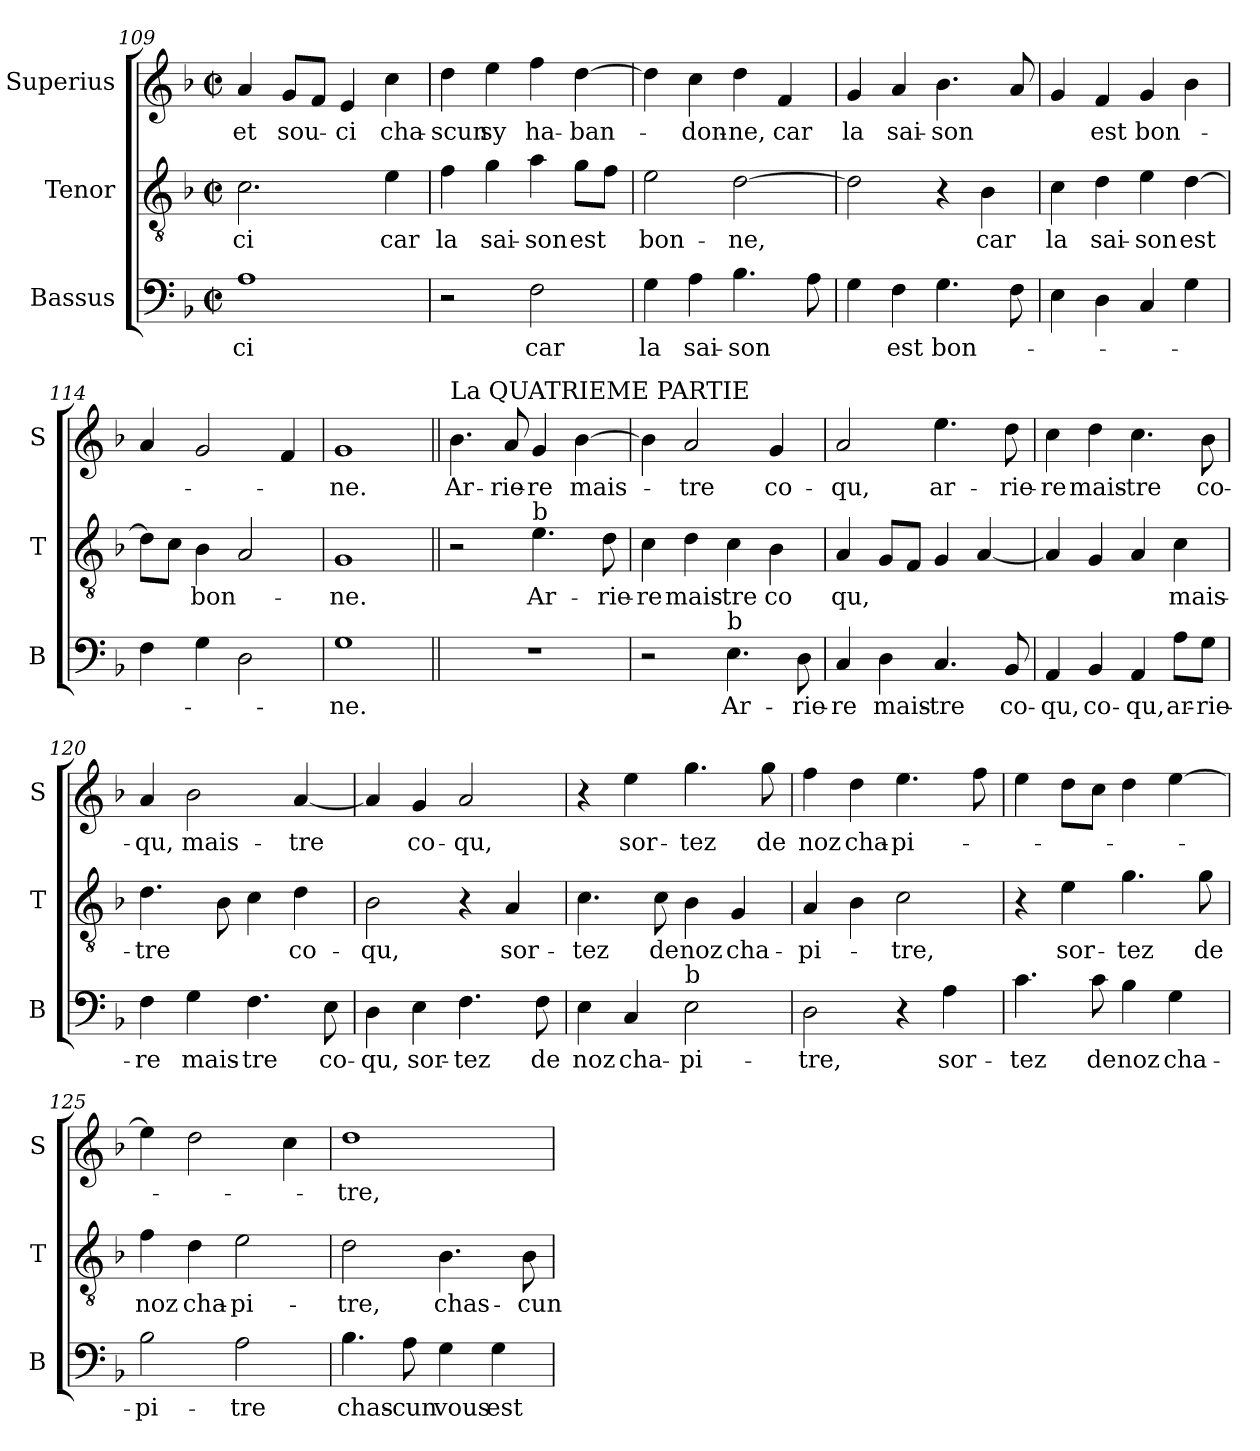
**kern	**text	**kern	**text	**kern	**text
*part3	*part3	*part2	*part2	*part1	*part1
*staff3	*staff3	*staff2	*staff2	*staff1	*staff1
*I"Bassus	*	*I"Tenor	*	*I"Superius	*
*I'B	*	*I'T	*	*I'S	*
*clefF4	*	*clefGv2	*	*clefG2	*
*k[b-]	*	*k[b-]	*	*k[b-]	*
*F:	*	*F:	*	*F:	*
*M2/2	*	*M2/2	*	*M2/2	*
*met(c|)	*	*met(c|)	*	*met(c|)	*
=109	=109	=109	=109	=109	=109
!	!LO:LY:b	!	!LO:LY:b	!	!LO:LY:b
1A	-ci	2.c\	-ci	4a/	et
!	!	!	!	!	!LO:LY:b
.	.	.	.	8g/L	sou-
.	.	.	.	8f/J	.
!	!	!	!	!	!LO:LY:b
.	.	.	.	4e/	-ci
!	!	!	!LO:LY:b	!	!LO:LY:b
.	.	4e\	car	4cc\	cha-
=110	=110	=110	=110	=110	=110
!	!	!	!LO:LY:b	!	!LO:LY:b
2r	.	4f\	la	4dd\	-scun
!	!	!	!LO:LY:b	!	!LO:LY:b
.	.	4g\	sai-	4ee\	sy
!	!LO:LY:b	!	!LO:LY:b	!	!LO:LY:b
2F\	car	4a\	-son	4ff\	ha-
!	!	!	!LO:LY:b	!	!LO:LY:b
.	.	8g\L	est	[4dd\	-ban-
.	.	8f\J	.	.	.
!!LO:PB:g=z
=111	=111	=111	=111	=111	=111
!	!LO:LY:b	!	!LO:LY:b	!	!
4G\	la	2e\	bon-	4dd\]	.
!	!LO:LY:b	!	!	!	!LO:LY:b
4A\	sai-	.	.	4cc\	-don-
!	!LO:LY:b	!	!LO:LY:b	!	!LO:LY:b
4.B-\	-son	[2d\	-ne,	4dd\	-ne,
!	!	!	!	!	!LO:LY:b
.	.	.	.	4f/	car
8A\	.	.	.	.	.
=112	=112	=112	=112	=112	=112
!	!	!	!	!	!LO:LY:b
4G\	.	2d\]	.	4g/	la
!	!LO:LY:b	!	!	!	!LO:LY:b
4F\	est	.	.	4a/	sai-
!	!LO:LY:b	!	!	!	!LO:LY:b
4.G\	bon-	4r	.	4.b-\	-son
!	!	!	!LO:LY:b	!	!
.	.	4B-\	car	.	.
8F\	.	.	.	8a/	.
=113	=113	=113	=113	=113	=113
!	!	!	!LO:LY:b	!	!
4E\	.	4c\	la	4g/	.
!	!	!	!LO:LY:b	!	!LO:LY:b
4D\	.	4d\	sai-	4f/	est
!	!	!	!LO:LY:b	!	!LO:LY:b
4C/	.	4e\	-son	4g/	bon-
!	!	!	!LO:LY:b	!	!
4G\	.	[4d\	est	4b-\	.
=114	=114	=114	=114	=114	=114
4F\	.	8d\L]	.	4a/	.
.	.	8c\J	.	.	.
!	!	!	!LO:LY:b	!	!
4G\	.	4B-\	bon-	2g/	.
2D\	.	2A/	.	.	.
.	.	.	.	4f/	.
=115	=115	=115	=115	=115	=115
!	!LO:LY:b	!	!LO:LY:b	!	!LO:LY:b
1G	-ne.	1G	-ne.	1g	-ne.
!!LO:LB:g=z
=116||	=116||	=116||	=116||	=116||	=116||
!	!	!	!	!LO:TX:a:t=La QUATRIEME PARTIE	!
!	!	!	!	!	!LO:LY:b
1r	.	2r	.	4.b-\	Ar-
!	!	!	!	!	!LO:LY:b
.	.	.	.	8a/	-rie-
!	!	!LO:TX:a:t=b	!	!	!
!	!	!	!LO:LY:b	!	!LO:LY:b
.	.	4.e\	Ar-	4g/	-re
!	!	!	!	!	!LO:LY:b
.	.	.	.	[4b-\	mais-
!	!	!	!LO:LY:b	!	!
.	.	8d\	-rie-	.	.
=117	=117	=117	=117	=117	=117
!	!	!	!LO:LY:b	!	!
2r	.	4c\	-re	4b-\]	.
!	!	!	!LO:LY:b	!	!LO:LY:b
.	.	4d\	mais-	2a/	-tre
!LO:TX:a:t=b	!	!	!	!	!
!	!LO:LY:b	!	!LO:LY:b	!	!
4.E\	Ar-	4c\	-tre	.	.
!	!	!	!LO:LY:b	!	!LO:LY:b
.	.	4B-\	co	4g/	co-
!	!LO:LY:b	!	!	!	!
8D\	-rie-	.	.	.	.
=118	=118	=118	=118	=118	=118
!	!LO:LY:b	!	!LO:LY:b	!	!LO:LY:b
4C/	-re	4A/	qu,	2a/	-qu,
!	!LO:LY:b	!	!	!	!
4D\	mais-	8G/L	.	.	.
.	.	8F/J	.	.	.
!	!LO:LY:b	!	!	!	!LO:LY:b
4.C/	-tre	4G/	.	4.ee\	ar-
.	.	[4A/	.	.	.
!	!LO:LY:b	!	!	!	!LO:LY:b
8BB-/	co-	.	.	8dd\	-rie-
=119	=119	=119	=119	=119	=119
!	!LO:LY:b	!	!	!	!LO:LY:b
4AA/	-qu,	4A/]	.	4cc\	-re
!	!LO:LY:b	!	!	!	!LO:LY:b
4BB-/	co-	4G/	.	4dd\	mais-
!	!LO:LY:b	!	!	!	!LO:LY:b
4AA/	-qu,	4A/	.	4.cc\	-tre
!	!LO:LY:b	!	!LO:LY:b	!	!
8A\L	ar-	4c\	mais-	.	.
!	!LO:LY:b	!	!	!	!LO:LY:b
8G\J	-rie-	.	.	8b-\	co-
=120	=120	=120	=120	=120	=120
!	!LO:LY:b	!	!LO:LY:b	!	!LO:LY:b
4F\	-re	4.d\	-tre	4a/	-qu,
!	!LO:LY:b	!	!	!	!LO:LY:b
4G\	mais-	.	.	2b-\	mais-
.	.	8B-\	.	.	.
!	!LO:LY:b	!	!	!	!
4.F\	-tre	4c\	.	.	.
!	!	!	!LO:LY:b	!	!LO:LY:b
.	.	4d\	co-	[4a/	-tre
!	!LO:LY:b	!	!	!	!
8E\	co-	.	.	.	.
!!LO:LB:g=z
=121	=121	=121	=121	=121	=121
!	!LO:LY:b	!	!LO:LY:b	!	!
4D\	-qu,	2B-\	-qu,	4a/]	.
!	!LO:LY:b	!	!	!	!LO:LY:b
4E\	sor-	.	.	4g/	co-
!	!LO:LY:b	!	!	!	!LO:LY:b
4.F\	-tez	4r	.	2a/	-qu,
!	!	!	!LO:LY:b	!	!
.	.	4A/	sor-	.	.
!	!LO:LY:b	!	!	!	!
8F\	de	.	.	.	.
=122	=122	=122	=122	=122	=122
!	!LO:LY:b	!	!LO:LY:b	!	!
4E\	noz	4.c\	-tez	4r	.
!	!LO:LY:b	!	!	!	!LO:LY:b
4C/	cha-	.	.	4ee\	sor-
!	!	!	!LO:LY:b	!	!
.	.	8c\	de	.	.
!LO:TX:a:t=b	!	!	!	!	!
!	!LO:LY:b	!	!LO:LY:b	!	!LO:LY:b
2E\	-pi-	4B-\	noz	4.gg\	-tez
!	!	!	!LO:LY:b	!	!
.	.	4G/	cha-	.	.
!	!	!	!	!	!LO:LY:b
.	.	.	.	8gg\	de
=123	=123	=123	=123	=123	=123
!	!LO:LY:b	!	!LO:LY:b	!	!LO:LY:b
2D\	-tre,	4A/	-pi-	4ff\	noz
!	!	!	!	!	!LO:LY:b
.	.	4B-\	.	4dd\	cha-
!	!	!	!LO:LY:b	!	!LO:LY:b
4r	.	2c\	-tre,	4.ee\	-pi-
!	!LO:LY:b	!	!	!	!
4A\	sor-	.	.	.	.
.	.	.	.	8ff\	.
=124	=124	=124	=124	=124	=124
!	!LO:LY:b	!	!	!	!
4.c\	-tez	4r	.	4ee\	.
!	!	!	!LO:LY:b	!	!
.	.	4e\	sor-	8dd\L	.
!	!LO:LY:b	!	!	!	!
8c\	de	.	.	8cc\J	.
!	!LO:LY:b	!	!LO:LY:b	!	!
4B-\	noz	4.g\	-tez	4dd\	.
!	!LO:LY:b	!	!	!	!
4G\	cha-	.	.	[4ee\	.
!	!	!	!LO:LY:b	!	!
.	.	8g\	de	.	.
=125	=125	=125	=125	=125	=125
!	!LO:LY:b	!	!LO:LY:b	!	!
2B-\	-pi-	4f\	noz	4ee\]	.
!	!	!	!LO:LY:b	!	!
.	.	4d\	cha-	2dd\	.
!	!LO:LY:b	!	!LO:LY:b	!	!
2A\	-tre	2e\	-pi-	.	.
.	.	.	.	4cc\	.
!!LO:LB:g=z
=126	=126	=126	=126	=126	=126
!	!LO:LY:b	!	!LO:LY:b	!	!LO:LY:b
4.B-\	chas-	2d\	-tre,	1dd	-tre,
!	!LO:LY:b	!	!	!	!
8A\	-cun	.	.	.	.
!	!LO:LY:b	!	!LO:LY:b	!	!
4G\	vous	4.B-\	chas-	.	.
!	!LO:LY:b	!	!	!	!
4G\	est	.	.	.	.
!	!	!	!LO:LY:b	!	!
.	.	8B-\	-cun-	.	.
=	=	=	=	=	=
*-	*-	*-	*-	*-	*-
